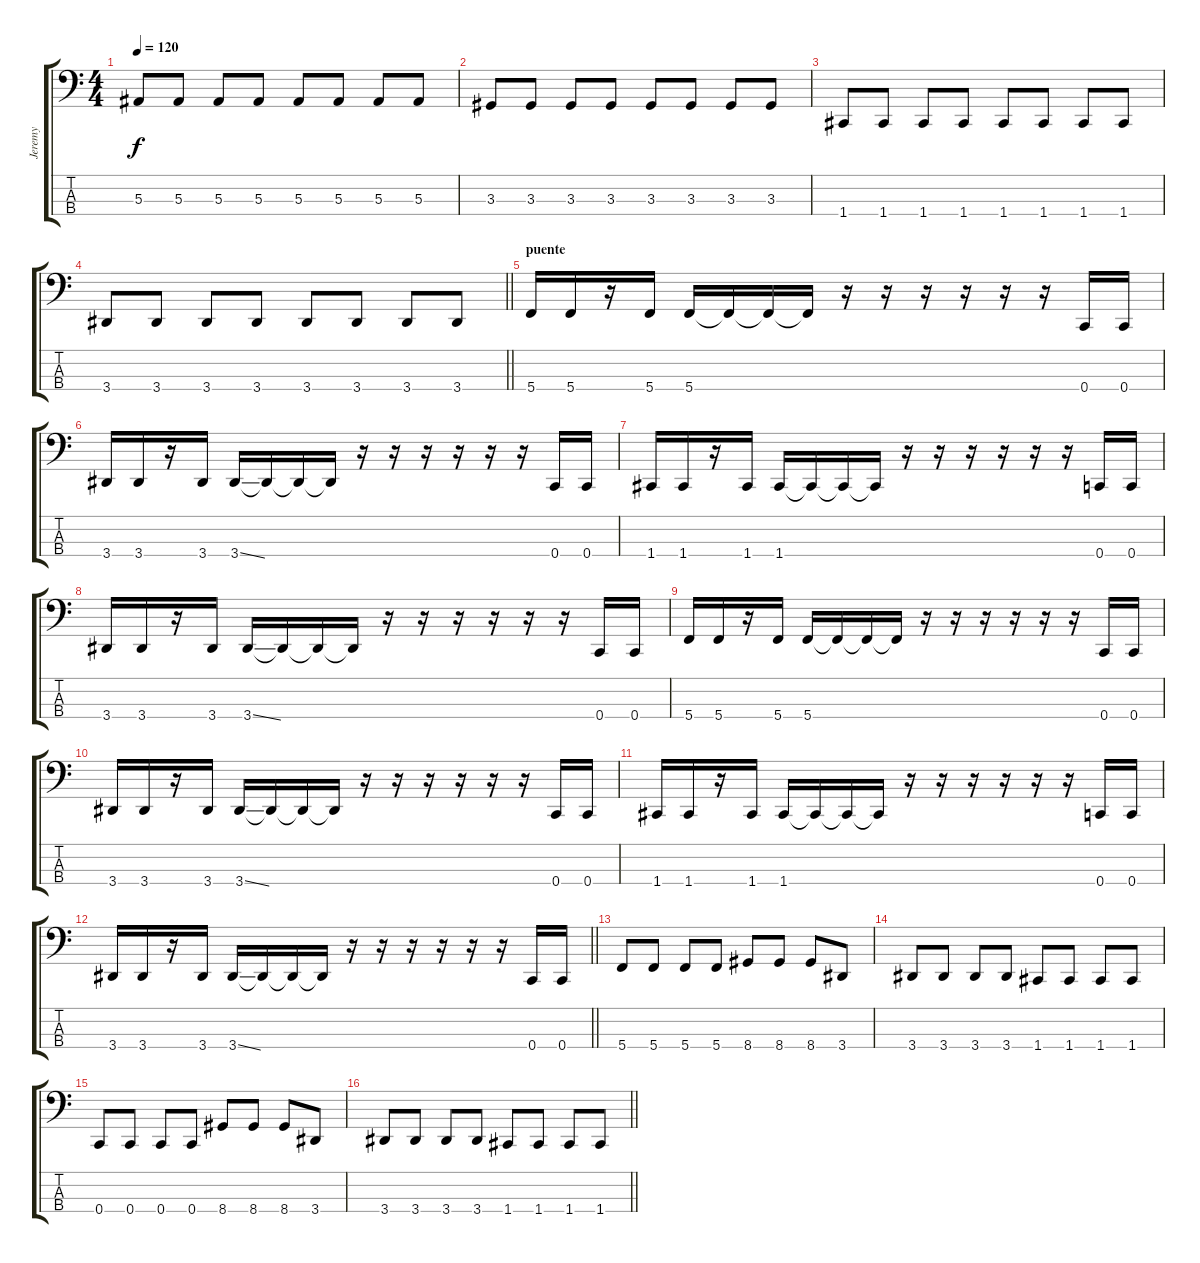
\track ("Jeremy" "Jeremy") {instrument electricbasspick}
\staff {score tabs}
\tuning (Eb2 Bb1 F1 C1) {hide}
\ts (4 4)
\tempo 120
\clef f4
\ks c
5.3.8{dy f} 5.3.8 5.3.8 5.3.8 5.3.8 5.3.8 5.3.8 5.3.8 |
3.3.8 3.3.8 3.3.8 3.3.8 3.3.8 3.3.8 3.3.8 3.3.8 |
1.4.8 1.4.8 1.4.8 1.4.8 1.4.8 1.4.8 1.4.8 1.4.8 |
\barLineRight lightlight
3.4.8 3.4.8 3.4.8 3.4.8 3.4.8 3.4.8 3.4.8 3.4.8 |
\section ("" "puente")
5.4.16 5.4.16 r.16 5.4.16 5.4.16 5.4{t}.16 5.4{t}.16 5.4{t}.16 r.16 r.16 r.16 r.16 r.16 r.16 0.4.16 0.4.16 |
3.4.16 3.4.16 r.16 3.4.16 3.4{ss}.16 3.4{t}.16 3.4{t}.16 3.4{t}.16 r.16 r.16 r.16 r.16 r.16 r.16 0.4.16 0.4.16 |
1.4.16 1.4.16 r.16 1.4.16 1.4.16 1.4{t}.16 1.4{t}.16 1.4{t}.16 r.16 r.16 r.16 r.16 r.16 r.16 0.4.16 0.4.16 |
3.4.16 3.4.16 r.16 3.4.16 3.4{ss}.16 3.4{t}.16 3.4{t}.16 3.4{t}.16 r.16 r.16 r.16 r.16 r.16 r.16 0.4.16 0.4.16 |
5.4.16 5.4.16 r.16 5.4.16 5.4.16 5.4{t}.16 5.4{t}.16 5.4{t}.16 r.16 r.16 r.16 r.16 r.16 r.16 0.4.16 0.4.16 |
3.4.16 3.4.16 r.16 3.4.16 3.4{ss}.16 3.4{t}.16 3.4{t}.16 3.4{t}.16 r.16 r.16 r.16 r.16 r.16 r.16 0.4.16 0.4.16 |
1.4.16 1.4.16 r.16 1.4.16 1.4.16 1.4{t}.16 1.4{t}.16 1.4{t}.16 r.16 r.16 r.16 r.16 r.16 r.16 0.4.16 0.4.16 |
\barLineRight lightlight
3.4.16 3.4.16 r.16 3.4.16 3.4{ss}.16 3.4{t}.16 3.4{t}.16 3.4{t}.16 r.16 r.16 r.16 r.16 r.16 r.16 0.4.16 0.4.16 |
5.4.8 5.4.8 5.4.8 5.4.8 8.4.8 8.4.8 8.4.8 3.4.8 |
3.4.8 3.4.8 3.4.8 3.4.8 1.4.8 1.4.8 1.4.8 1.4.8 |
0.4.8 0.4.8 0.4.8 0.4.8 8.4.8 8.4.8 8.4.8 3.4.8 |
\barLineRight lightlight
3.4.8 3.4.8 3.4.8 3.4.8 1.4.8 1.4.8 1.4.8 1.4.8
